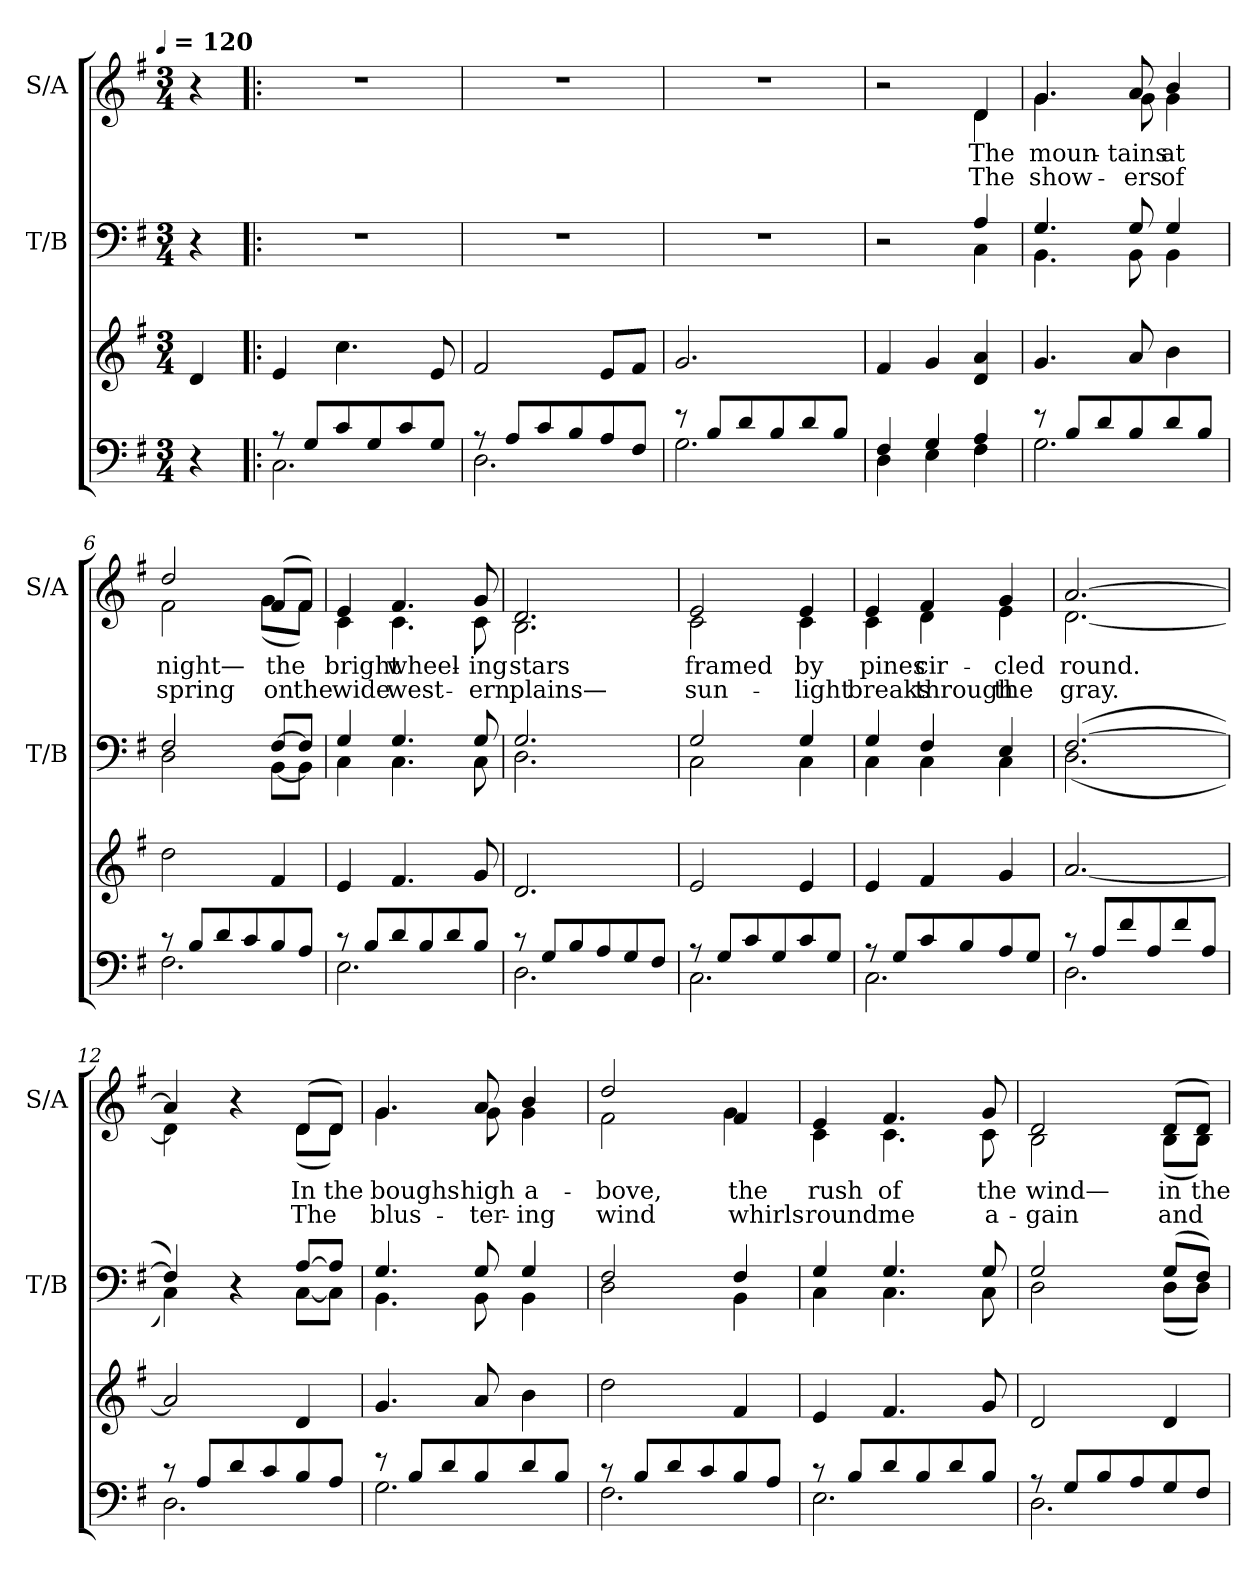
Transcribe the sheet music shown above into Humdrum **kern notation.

**kern	**kern	**kern	**kern	**text	**text
*part3	*part3	*part2	*part1	*part1	*part1
*staff4	*staff3	*staff2	*staff1	*staff1	*staff1
*	*	*I"T/B	*I"S/A	*	*
*	*	*I'T/B	*I'S/A	*	*
*clefF4	*clefG2	*clefF4	*clefG2	*	*
*k[f#]	*k[f#]	*k[f#]	*k[f#]	*	*
!!LO:TX:omd:t=[quarter] = 120
*M3/4	*M3/4	*M3/4	*M3/4	*	*
*MM120	*MM120	*MM120	*MM120	*	*
=	=	=	=	=	=
4r	4d	4r	4r	.	.
=1!|:	=1!|:	=1!|:	=1!|:	=1!|:	=1!|:
*^	*	*	*	*	*
8r	2.C	4e	2.r	2.r	.	.
8GL	.	.	.	.	.	.
8c	.	4.cc	.	.	.	.
8G	.	.	.	.	.	.
8c	.	.	.	.	.	.
8GJ	.	8e	.	.	.	.
=2	=2	=2	=2	=2	=2	=2
8r	2.D	2f#	2.r	2.r	.	.
8AL	.	.	.	.	.	.
8c	.	.	.	.	.	.
8B	.	.	.	.	.	.
8A	.	8eL	.	.	.	.
8F#J	.	8f#J	.	.	.	.
=3	=3	=3	=3	=3	=3	=3
8r	2.G	2.g	2.r	2.r	.	.
8BL	.	.	.	.	.	.
8d	.	.	.	.	.	.
8B	.	.	.	.	.	.
8d	.	.	.	.	.	.
8BJ	.	.	.	.	.	.
=4	=4	=4	=4	=4	=4	=4
*	*	*	*^	*^	*	*
4F#	4D	4f#	2r	4ryy	2r	4ryy	.	.
4G	4E	4g	.	4ryy	.	4ryy	.	.
4A	4F#	4d 4a	4A	4C	4d	4d	The	The
=5	=5	=5	=5	=5	=5	=5	=5	=5
8r	2.G	4.g	4.G	4.BB	4.g	4.g	moun-	show-
8BL	.	.	.	.	.	.	.	.
8d	.	.	.	.	.	.	.	.
8B	.	8a	8G	8BB	8a	8g	-tains	-ers
8d	.	4b	4G	4BB	4b	4g	at	of
8BJ	.	.	.	.	.	.	.	.
!!LO:LB:g=z	!!
=6	=6	=6	=6	=6	=6	=6	=6	=6
8r	2.F#	2dd	2F#	2D	2dd	2f#	night—	spring
8B/L	.	.	.	.	.	.	.	.
8d/	.	.	.	.	.	.	.	.
8c/	.	.	.	.	.	.	.	.
8B/	.	4f#	[8F#L	[8BBL	(8f#L	(8gL	the	on
8A/J	.	.	8F#J]	8BBJ]	8f#J)	8f#J)	.	the
=7	=7	=7	=7	=7	=7	=7	=7	=7
8r	2.E	4e	4G	4C	4e	4c	bright	wide
8BL	.	.	.	.	.	.	.	.
8d	.	4.f#	4.G	4.C	4.f#	4.c	wheel-	west-
8B	.	.	.	.	.	.	.	.
8d	.	.	.	.	.	.	.	.
8BJ	.	8g	8G	8C	8g	8c	-ing	-ern
=8	=8	=8	=8	=8	=8	=8	=8	=8
8r	2.D	2.d	2.G	2.D	2.d	2.B	stars	plains—
8GL	.	.	.	.	.	.	.	.
8B	.	.	.	.	.	.	.	.
8A	.	.	.	.	.	.	.	.
8G	.	.	.	.	.	.	.	.
8F#J	.	.	.	.	.	.	.	.
=9	=9	=9	=9	=9	=9	=9	=9	=9
8r	2.C	2e	2G	2C	2e	2c	framed	sun-
8GL	.	.	.	.	.	.	.	.
8c	.	.	.	.	.	.	.	.
8G	.	.	.	.	.	.	.	.
8c	.	4e	4G	4C	4e	4c	by	-light
8GJ	.	.	.	.	.	.	.	.
=10	=10	=10	=10	=10	=10	=10	=10	=10
8r	2.C	4e	4G	4C	4e	4c	pines	breaks
8GL	.	.	.	.	.	.	.	.
8c	.	4f#	4F#	4C	4f#	4d	cir-	through
8B	.	.	.	.	.	.	.	.
8A	.	4g	4E	4C	4g	4e	-cled	the
8GJ	.	.	.	.	.	.	.	.
!!LO:PB:g=z	!!
=11	=11	=11	=11	=11	=11	=11	=11	=11
8r	2.D	[2.a	([2.F#	(2.D	[2.a	[2.d	round.	gray.
8A/L	.	.	.	.	.	.	.	.
8f#/	.	.	.	.	.	.	.	.
8A/	.	.	.	.	.	.	.	.
8f#/	.	.	.	.	.	.	.	.
8A/J	.	.	.	.	.	.	.	.
=12	=12	=12	=12	=12	=12	=12	=12	=12
8r	2.D	2a]	4F#])	4C)	4a]	4d]	.	.
8AL	.	.	.	.	.	.	.	.
8d	.	.	4ryy	4r	4ryy	4r	.	.
8c	.	.	.	.	.	.	.	.
8B	.	4d	[8AL	[8CL	(8dL	(8dL	In	The
8AJ	.	.	8AJ]	8CJ]	8dJ)	8dJ)	the	.
=13	=13	=13	=13	=13	=13	=13	=13	=13
8r	2.G	4.g	4.G	4.BB	4.g	4.g	boughs	blus-
8BL	.	.	.	.	.	.	.	.
8d	.	.	.	.	.	.	.	.
8B	.	8a	8G	8BB	8a	8g	high	-ter-
8d	.	4b	4G	4BB	4b	4g	a-	-ing
8BJ	.	.	.	.	.	.	.	.
=14	=14	=14	=14	=14	=14	=14	=14	=14
8r	2.F#	2dd	2F#	2D	2dd	2f#	-bove,	wind
8BL	.	.	.	.	.	.	.	.
8d	.	.	.	.	.	.	.	.
8c	.	.	.	.	.	.	.	.
8B	.	4f#	4F#	4BB	4f#	4g	the	whirls
8AJ	.	.	.	.	.	.	.	.
=15	=15	=15	=15	=15	=15	=15	=15	=15
8r	2.E	4e	4G	4C	4e	4c	rush	round
8BL	.	.	.	.	.	.	.	.
8d	.	4.f#	4.G	4.C	4.f#	4.c	of	me
8B	.	.	.	.	.	.	.	.
8d	.	.	.	.	.	.	.	.
8BJ	.	8g	8G	8C	8g	8c	the	a-
!!LO:LB:g=z	!!
=16	=16	=16	=16	=16	=16	=16	=16	=16
8r	2.D	2d	2G	2D	2d	2B	wind—	-gain
8GL	.	.	.	.	.	.	.	.
8B	.	.	.	.	.	.	.	.
8A	.	.	.	.	.	.	.	.
8G	.	4d	(8GL	(8DL	(8dL	(8BL	in	and
8F#J	.	.	8F#J)	8DJ)	8dJ)	8BJ)	the	.
*	*	*	*v	*v	*	*	*	*
*v	*v	*	*	*v	*v	*	*
=	=	=	=	=	=
*-	*-	*-	*-	*-	*-
